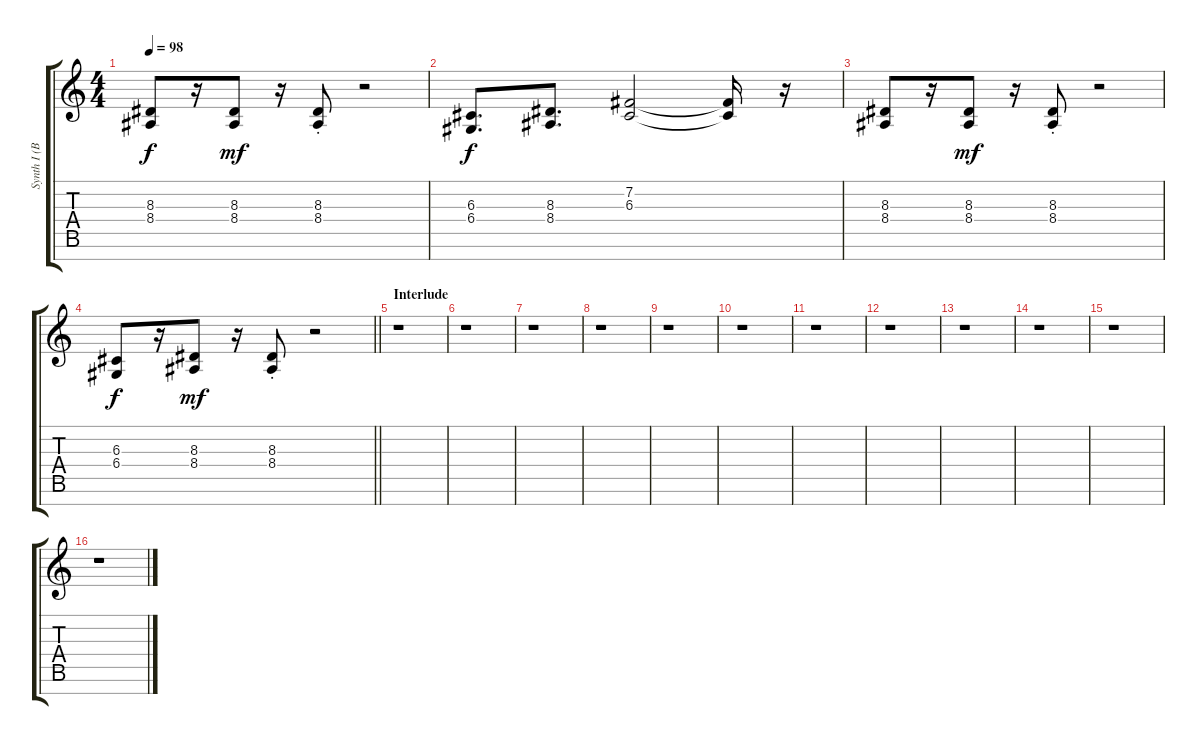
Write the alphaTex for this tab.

\track ("Synth I (Banks)" "Synth I (B") {instrument lead2sawtooth}
\staff {score tabs}
\tuning (E4 B3 G3 D3 A2 E2 B1) {hide}
\ts (4 4)
\tempo 98
\clef g2
\ks c
(8.3 8.4).8{dy f} r.16 (8.3 8.4).8{dy mf} r.16 (8.3{st} 8.4{st}).8 r.2 |
(6.3 6.4).8{d dy f} (8.3 8.4).8{d} (7.2 6.3).2 (7.2{t} 6.3{t}).16 r.16 |
(8.3 8.4).8 r.16 (8.3 8.4).8{dy mf} r.16 (8.3{st} 8.4{st}).8 r.2 |
\barLineRight lightlight
(6.3 6.4).8{dy f} r.16 (8.3 8.4).8{dy mf} r.16 (8.3{st} 8.4{st}).8 r.2 |
\section ("" "Interlude")
r.1 |
r.1 |
r.1 |
r.1 |
r.1 |
r.1 |
r.1 |
r.1 |
r.1 |
r.1 |
r.1 |
r.1
